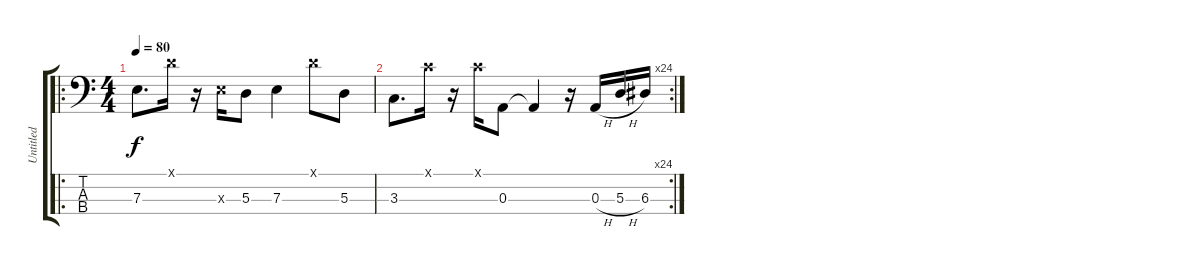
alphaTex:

\track ("Untitled" "Untitled") {instrument electricbassfinger}
\staff {score tabs}
\tuning (G2 D2 A1 E1) {hide}
\ro
\ts (4 4)
\tempo 80
\clef f4
\ks c
7.3.8{d dy f instrument electricbassfinger} 7.1{x}.16 r.16 7.3{x}.16 5.3.8 7.3.4 7.1{x}.8 5.3.8 |
\rc 24
3.3.8{d} 5.1{x}.16 r.16 5.1{x}.16 0.3.8 0.3{t}.4 r.16 0.3{h}.16 5.3{h}.16 6.3.16
